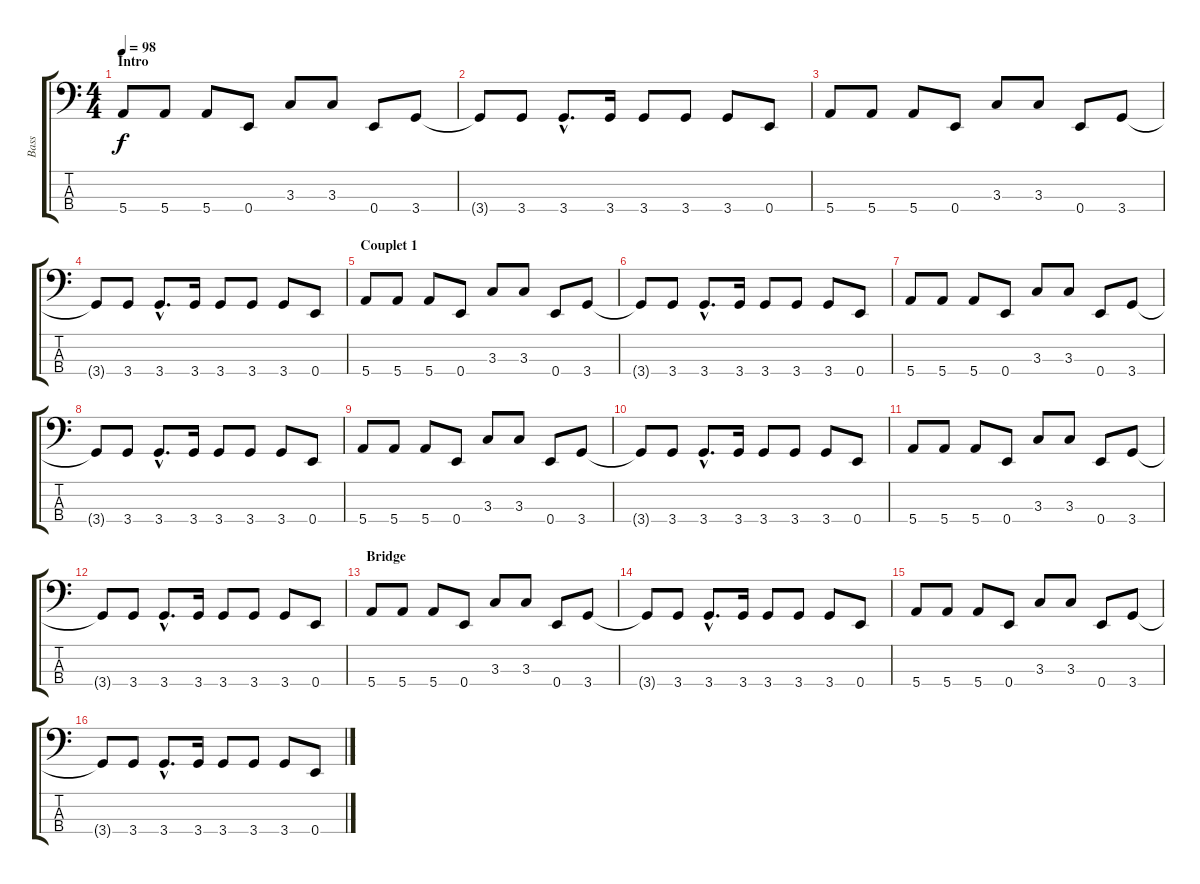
\track ("Bass" "Bass") {instrument electricbasspick}
\staff {score tabs}
\tuning (G2 D2 A1 E1) {hide}
\ts (4 4)
\section ("" "Intro")
\tempo 98
\clef f4
\ks c
5.4.8{dy f instrument electricbasspick} 5.4.8 5.4.8 0.4.8 3.3.8 3.3.8 0.4.8 3.4.8 |
3.4{t}.8 3.4.8 3.4{hac}.8{d} 3.4.16 3.4.8 3.4.8 3.4.8 0.4.8 |
5.4.8 5.4.8 5.4.8 0.4.8 3.3.8 3.3.8 0.4.8 3.4.8 |
3.4{t}.8 3.4.8 3.4{hac}.8{d} 3.4.16 3.4.8 3.4.8 3.4.8 0.4.8 |
\section ("" "Couplet 1")
5.4.8 5.4.8 5.4.8 0.4.8 3.3.8 3.3.8 0.4.8 3.4.8 |
3.4{t}.8 3.4.8 3.4{hac}.8{d} 3.4.16 3.4.8 3.4.8 3.4.8 0.4.8 |
5.4.8 5.4.8 5.4.8 0.4.8 3.3.8 3.3.8 0.4.8 3.4.8 |
3.4{t}.8 3.4.8 3.4{hac}.8{d} 3.4.16 3.4.8 3.4.8 3.4.8 0.4.8 |
5.4.8 5.4.8 5.4.8 0.4.8 3.3.8 3.3.8 0.4.8 3.4.8 |
3.4{t}.8 3.4.8 3.4{hac}.8{d} 3.4.16 3.4.8 3.4.8 3.4.8 0.4.8 |
5.4.8 5.4.8 5.4.8 0.4.8 3.3.8 3.3.8 0.4.8 3.4.8 |
3.4{t}.8 3.4.8 3.4{hac}.8{d} 3.4.16 3.4.8 3.4.8 3.4.8 0.4.8 |
\section ("" "Bridge")
5.4.8 5.4.8 5.4.8 0.4.8 3.3.8 3.3.8 0.4.8 3.4.8 |
3.4{t}.8 3.4.8 3.4{hac}.8{d} 3.4.16 3.4.8 3.4.8 3.4.8 0.4.8 |
5.4.8 5.4.8 5.4.8 0.4.8 3.3.8 3.3.8 0.4.8 3.4.8 |
3.4{t}.8 3.4.8 3.4{hac}.8{d} 3.4.16 3.4.8 3.4.8 3.4.8 0.4.8
